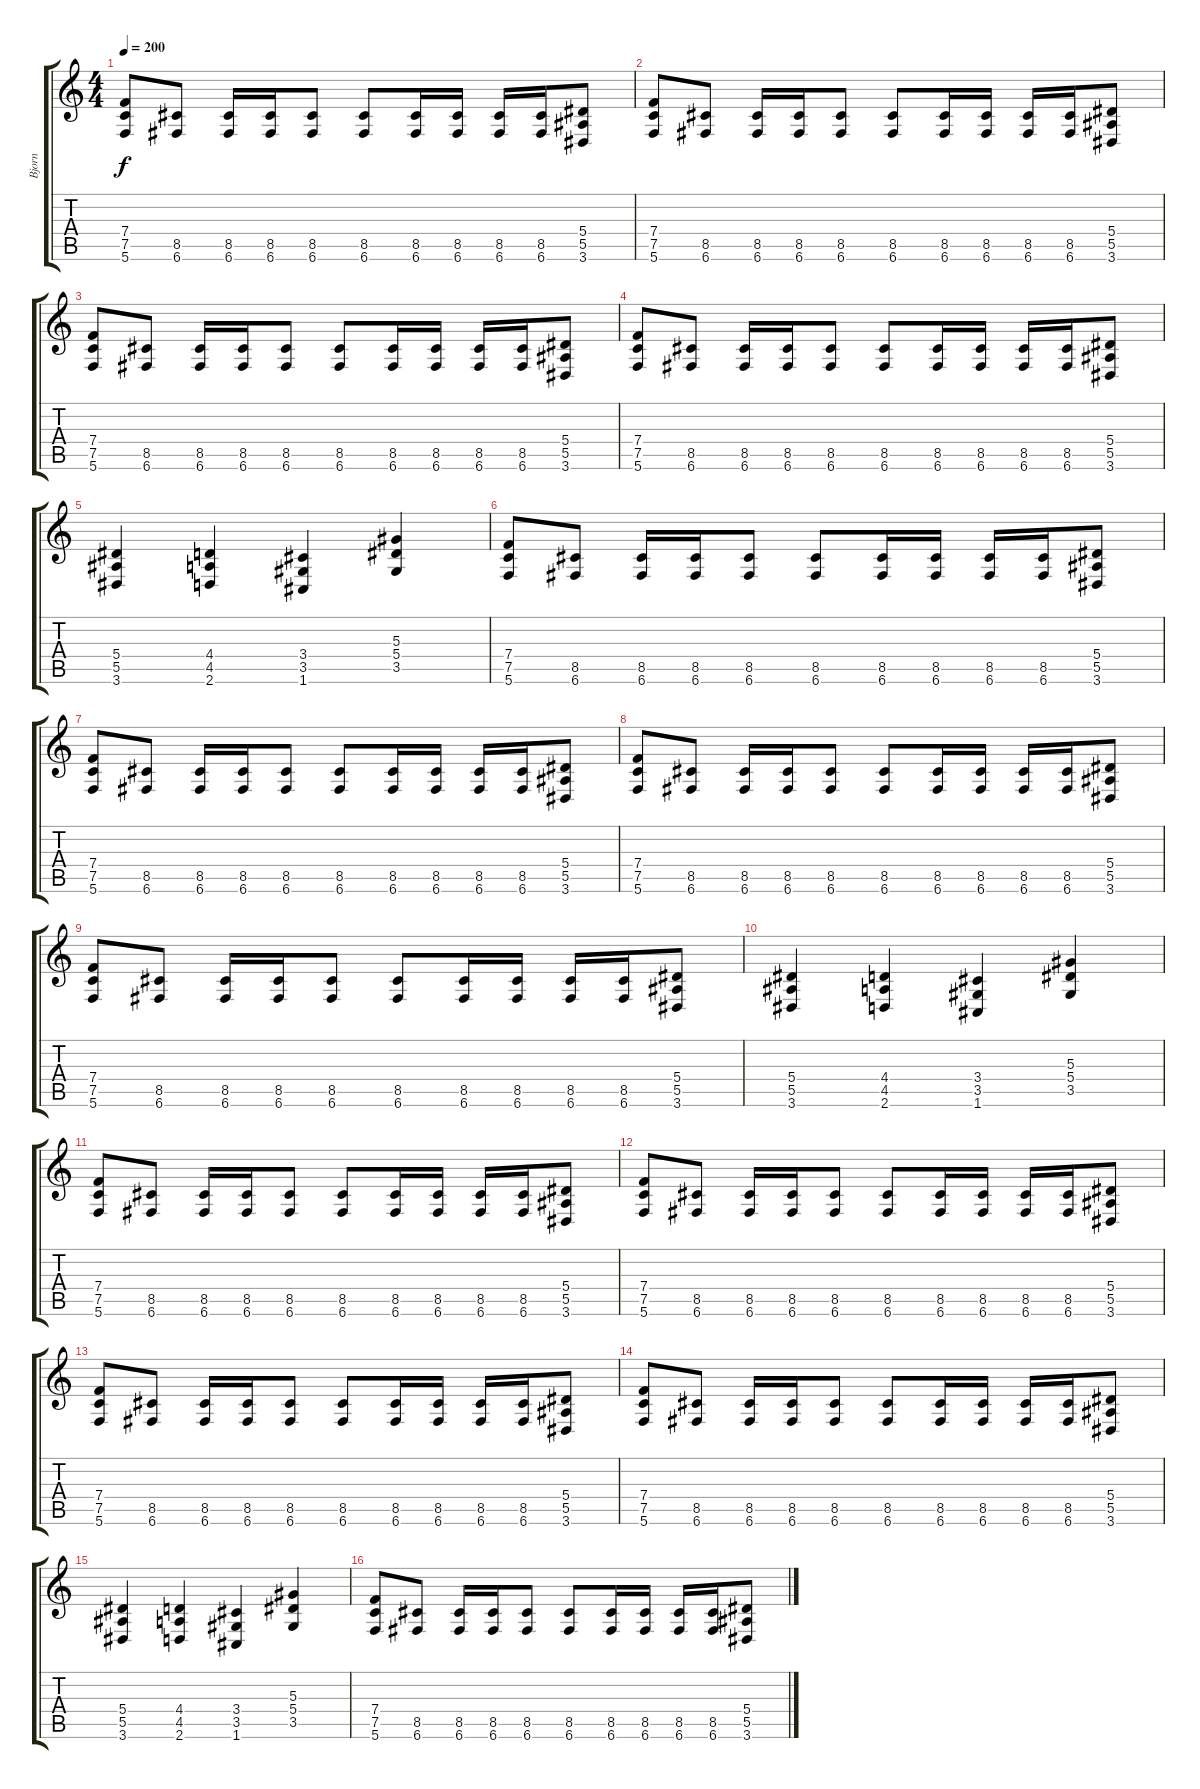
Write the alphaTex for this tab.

\track ("Bjorn" "Bjorn") {instrument distortionguitar}
\staff {score tabs}
\tuning (C4 G3 Eb3 Bb2 F2 C2) {hide}
\ts (4 4)
\tempo 200
\clef g2
\ks c
(7.4 7.5 5.6).8{dy f instrument distortionguitar} (8.5 6.6).8 (8.5 6.6).16 (8.5 6.6).16 (8.5 6.6).8 (8.5 6.6).8 (8.5 6.6).16 (8.5 6.6).16 (8.5 6.6).16 (8.5 6.6).16 (5.4 5.5 3.6).8 |
(7.4 7.5 5.6).8 (8.5 6.6).8 (8.5 6.6).16 (8.5 6.6).16 (8.5 6.6).8 (8.5 6.6).8 (8.5 6.6).16 (8.5 6.6).16 (8.5 6.6).16 (8.5 6.6).16 (5.4 5.5 3.6).8 |
(7.4 7.5 5.6).8 (8.5 6.6).8 (8.5 6.6).16 (8.5 6.6).16 (8.5 6.6).8 (8.5 6.6).8 (8.5 6.6).16 (8.5 6.6).16 (8.5 6.6).16 (8.5 6.6).16 (5.4 5.5 3.6).8 |
(7.4 7.5 5.6).8 (8.5 6.6).8 (8.5 6.6).16 (8.5 6.6).16 (8.5 6.6).8 (8.5 6.6).8 (8.5 6.6).16 (8.5 6.6).16 (8.5 6.6).16 (8.5 6.6).16 (5.4 5.5 3.6).8 |
(5.4 5.5 3.6).4 (4.4 4.5 2.6).4 (3.4 3.5 1.6).4 (5.3 5.4 3.5).4 |
(7.4 7.5 5.6).8 (8.5 6.6).8 (8.5 6.6).16 (8.5 6.6).16 (8.5 6.6).8 (8.5 6.6).8 (8.5 6.6).16 (8.5 6.6).16 (8.5 6.6).16 (8.5 6.6).16 (5.4 5.5 3.6).8 |
(7.4 7.5 5.6).8 (8.5 6.6).8 (8.5 6.6).16 (8.5 6.6).16 (8.5 6.6).8 (8.5 6.6).8 (8.5 6.6).16 (8.5 6.6).16 (8.5 6.6).16 (8.5 6.6).16 (5.4 5.5 3.6).8 |
(7.4 7.5 5.6).8 (8.5 6.6).8 (8.5 6.6).16 (8.5 6.6).16 (8.5 6.6).8 (8.5 6.6).8 (8.5 6.6).16 (8.5 6.6).16 (8.5 6.6).16 (8.5 6.6).16 (5.4 5.5 3.6).8 |
(7.4 7.5 5.6).8 (8.5 6.6).8 (8.5 6.6).16 (8.5 6.6).16 (8.5 6.6).8 (8.5 6.6).8 (8.5 6.6).16 (8.5 6.6).16 (8.5 6.6).16 (8.5 6.6).16 (5.4 5.5 3.6).8 |
(5.4 5.5 3.6).4 (4.4 4.5 2.6).4 (3.4 3.5 1.6).4 (5.3 5.4 3.5).4 |
(7.4 7.5 5.6).8 (8.5 6.6).8 (8.5 6.6).16 (8.5 6.6).16 (8.5 6.6).8 (8.5 6.6).8 (8.5 6.6).16 (8.5 6.6).16 (8.5 6.6).16 (8.5 6.6).16 (5.4 5.5 3.6).8 |
(7.4 7.5 5.6).8 (8.5 6.6).8 (8.5 6.6).16 (8.5 6.6).16 (8.5 6.6).8 (8.5 6.6).8 (8.5 6.6).16 (8.5 6.6).16 (8.5 6.6).16 (8.5 6.6).16 (5.4 5.5 3.6).8 |
(7.4 7.5 5.6).8 (8.5 6.6).8 (8.5 6.6).16 (8.5 6.6).16 (8.5 6.6).8 (8.5 6.6).8 (8.5 6.6).16 (8.5 6.6).16 (8.5 6.6).16 (8.5 6.6).16 (5.4 5.5 3.6).8 |
(7.4 7.5 5.6).8 (8.5 6.6).8 (8.5 6.6).16 (8.5 6.6).16 (8.5 6.6).8 (8.5 6.6).8 (8.5 6.6).16 (8.5 6.6).16 (8.5 6.6).16 (8.5 6.6).16 (5.4 5.5 3.6).8 |
(5.4 5.5 3.6).4 (4.4 4.5 2.6).4 (3.4 3.5 1.6).4 (5.3 5.4 3.5).4 |
(7.4 7.5 5.6).8 (8.5 6.6).8 (8.5 6.6).16 (8.5 6.6).16 (8.5 6.6).8 (8.5 6.6).8 (8.5 6.6).16 (8.5 6.6).16 (8.5 6.6).16 (8.5 6.6).16 (5.4 5.5 3.6).8
